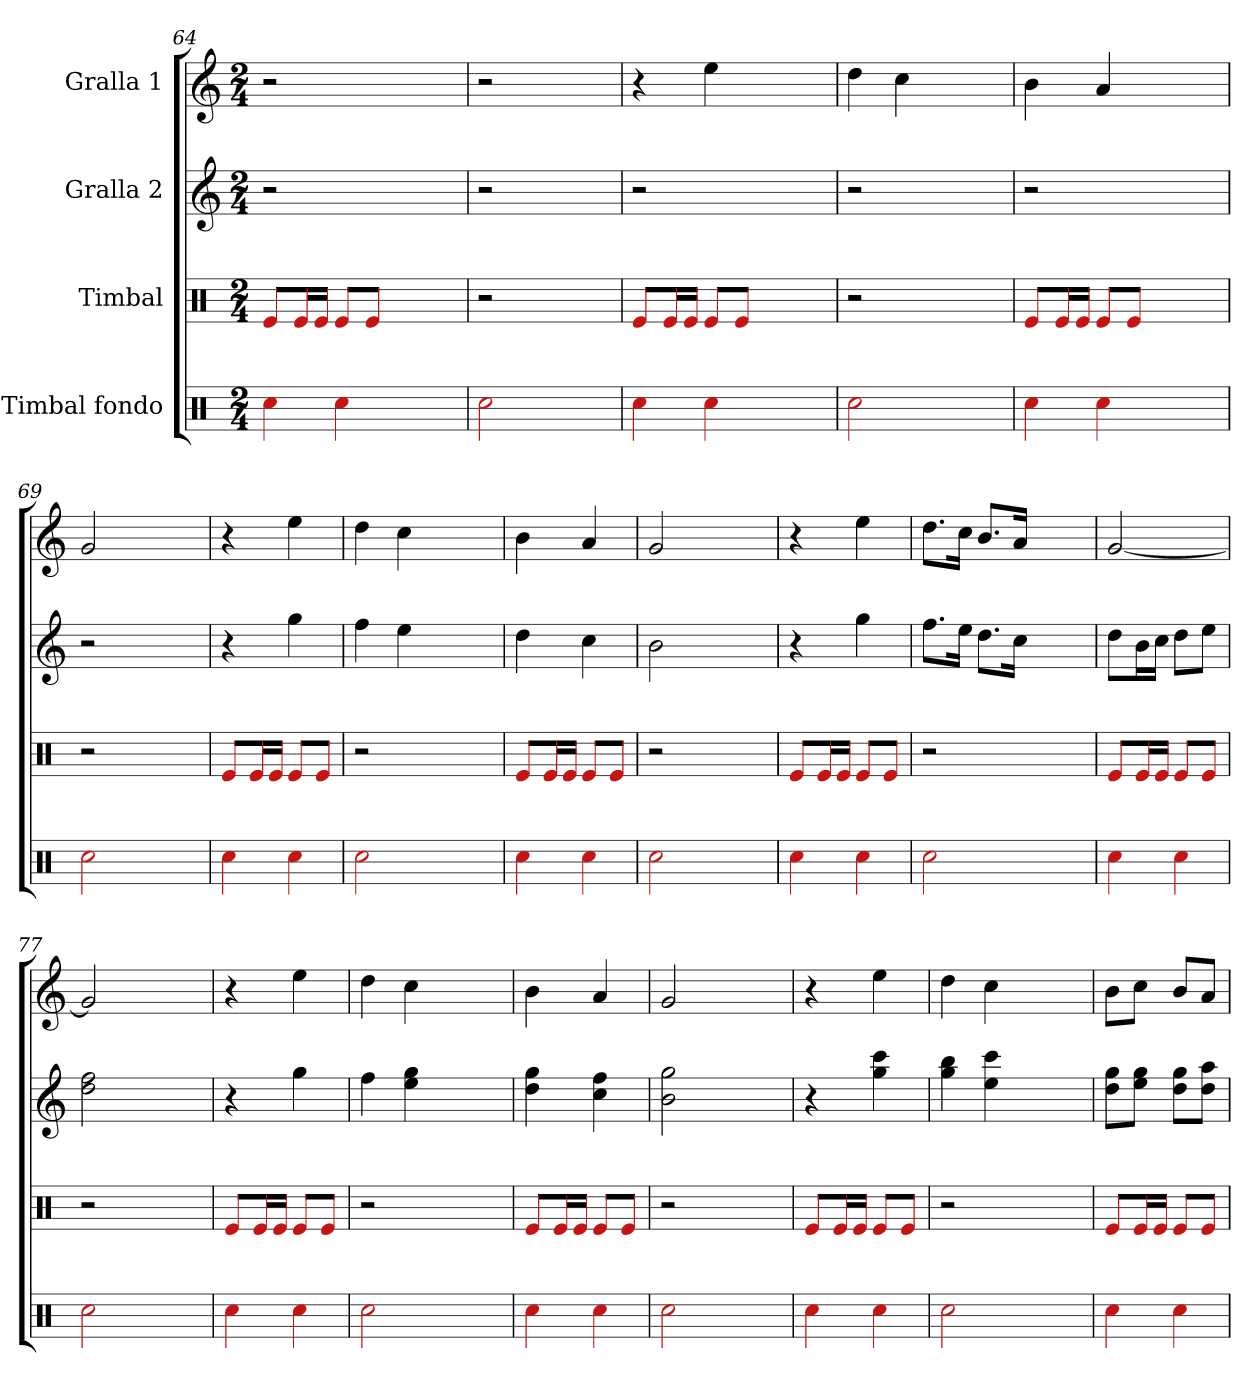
**kern	**kern	**kern	**kern
*part4	*part3	*part2	*part1
*staff4	*staff3	*staff2	*staff1
*I"Timbal fondo	*I"Timbal	*I"Gralla 2	*I"Gralla 1
!!LO:PB:g=z
*clefX	*clefX	*clefG2	*clefG2
*k[]	*k[]	*k[]	*k[]
*M2/4	*M2/4	*M2/4	*M2/4
=64	=64	=64	=64
4cc\	8e/L	2r	2r
.	16e/L	.	.
.	16e/JJ	.	.
4cc\	8e/L	.	.
.	8e/J	.	.
2ryy	2ryy	2ryy	2ryy
=65	=65	=65	=65
2cc\	2r	2r	2r
2ryy	2ryy	2ryy	2ryy
=66	=66	=66	=66
4cc\	8e/L	2r	4r
.	16e/L	.	.
.	16e/JJ	.	.
4cc\	8e/L	.	4ee\
.	8e/J	.	.
2ryy	2ryy	2ryy	2ryy
=67	=67	=67	=67
2cc\	2r	2r	4dd\
.	.	.	4cc\
2ryy	2ryy	2ryy	2ryy
=68	=68	=68	=68
4cc\	8e/L	2r	4b\
.	16e/L	.	.
.	16e/JJ	.	.
4cc\	8e/L	.	4a/
.	8e/J	.	.
2ryy	2ryy	2ryy	2ryy
=69	=69	=69	=69
2cc\	2r	2r	2g/
2ryy	2ryy	2ryy	2ryy
=70	=70	=70	=70
4cc\	8e/L	4r	4r
.	16e/L	.	.
.	16e/JJ	.	.
4cc\	8e/L	4gg\	4ee\
.	8e/J	.	.
=71	=71	=71	=71
2cc\	2r	4ff\	4dd\
.	.	4ee\	4cc\
2ryy	2ryy	2ryy	2ryy
=72	=72	=72	=72
4cc\	8e/L	4dd\	4b\
.	16e/L	.	.
.	16e/JJ	.	.
4cc\	8e/L	4cc\	4a/
.	8e/J	.	.
!!LO:LB:g=z
=73	=73	=73	=73
2cc\	2r	2b\	2g/
2ryy	2ryy	2ryy	2ryy
=74	=74	=74	=74
4cc\	8e/L	4r	4r
.	16e/L	.	.
.	16e/JJ	.	.
4cc\	8e/L	4gg\	4ee\
.	8e/J	.	.
=75	=75	=75	=75
2cc\	2r	8.ff\L	8.dd\L
.	.	16ee\Jk	16cc\Jk
.	.	8.dd\L	8.b/L
.	.	16cc\Jk	16a/Jk
2ryy	2ryy	2ryy	2ryy
=76	=76	=76	=76
4cc\	8e/L	8dd\L	[2g/
.	16e/L	16b\L	.
.	16e/JJ	16cc\JJ	.
4cc\	8e/L	8dd\L	.
.	8e/J	8ee\J	.
=77	=77	=77	=77
2cc\	2r	2dd\ 2ff\	2g/]
2ryy	2ryy	2ryy	2ryy
=78	=78	=78	=78
4cc\	8e/L	4r	4r
.	16e/L	.	.
.	16e/JJ	.	.
4cc\	8e/L	4gg\	4ee\
.	8e/J	.	.
=79	=79	=79	=79
2cc\	2r	4ff\	4dd\
.	.	4ee\ 4gg\	4cc\
2ryy	2ryy	2ryy	2ryy
=80	=80	=80	=80
4cc\	8e/L	4dd\ 4gg\	4b\
.	16e/L	.	.
.	16e/JJ	.	.
4cc\	8e/L	4cc\ 4ff\	4a/
.	8e/J	.	.
=81	=81	=81	=81
2cc\	2r	2b\ 2gg\	2g/
2ryy	2ryy	2ryy	2ryy
!!LO:LB:g=z
=82	=82	=82	=82
4cc\	8e/L	4r	4r
.	16e/L	.	.
.	16e/JJ	.	.
4cc\	8e/L	4gg\ 4ccc\	4ee\
.	8e/J	.	.
=83	=83	=83	=83
2cc\	2r	4gg\ 4bb\	4dd\
.	.	4ee\ 4ccc\	4cc\
2ryy	2ryy	2ryy	2ryy
=84	=84	=84	=84
4cc\	8e/L	8dd\ 8gg\L	8b\L
.	16e/L	8ee\ 8gg\J	8cc\J
.	16e/JJ	.	.
4cc\	8e/L	8dd\ 8gg\L	8b/L
.	8e/J	8dd\ 8aa\J	8a/J
=	=	=	=
*-	*-	*-	*-
